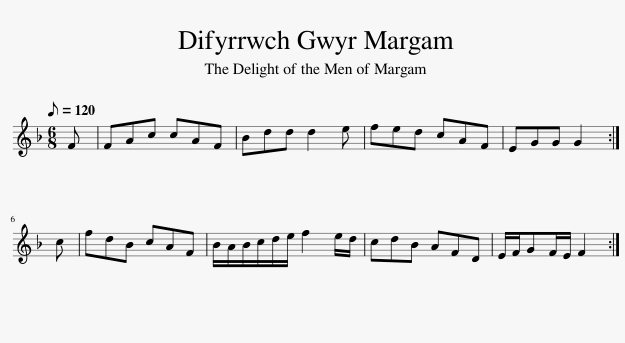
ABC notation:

X:1
L:1/8
Q:1/8=120
M:6/8
I:linebreak $
K:F
V:1 treble
V:1
 F | FAc cAF | Bdd d2 e | fed cAF | EGG G2 :|$ %5
 c | fdB cAF | B/A/B/c/d/e/ f2 e/d/ | cdB AFD | E/F/GF/E/ F2 :| %10
